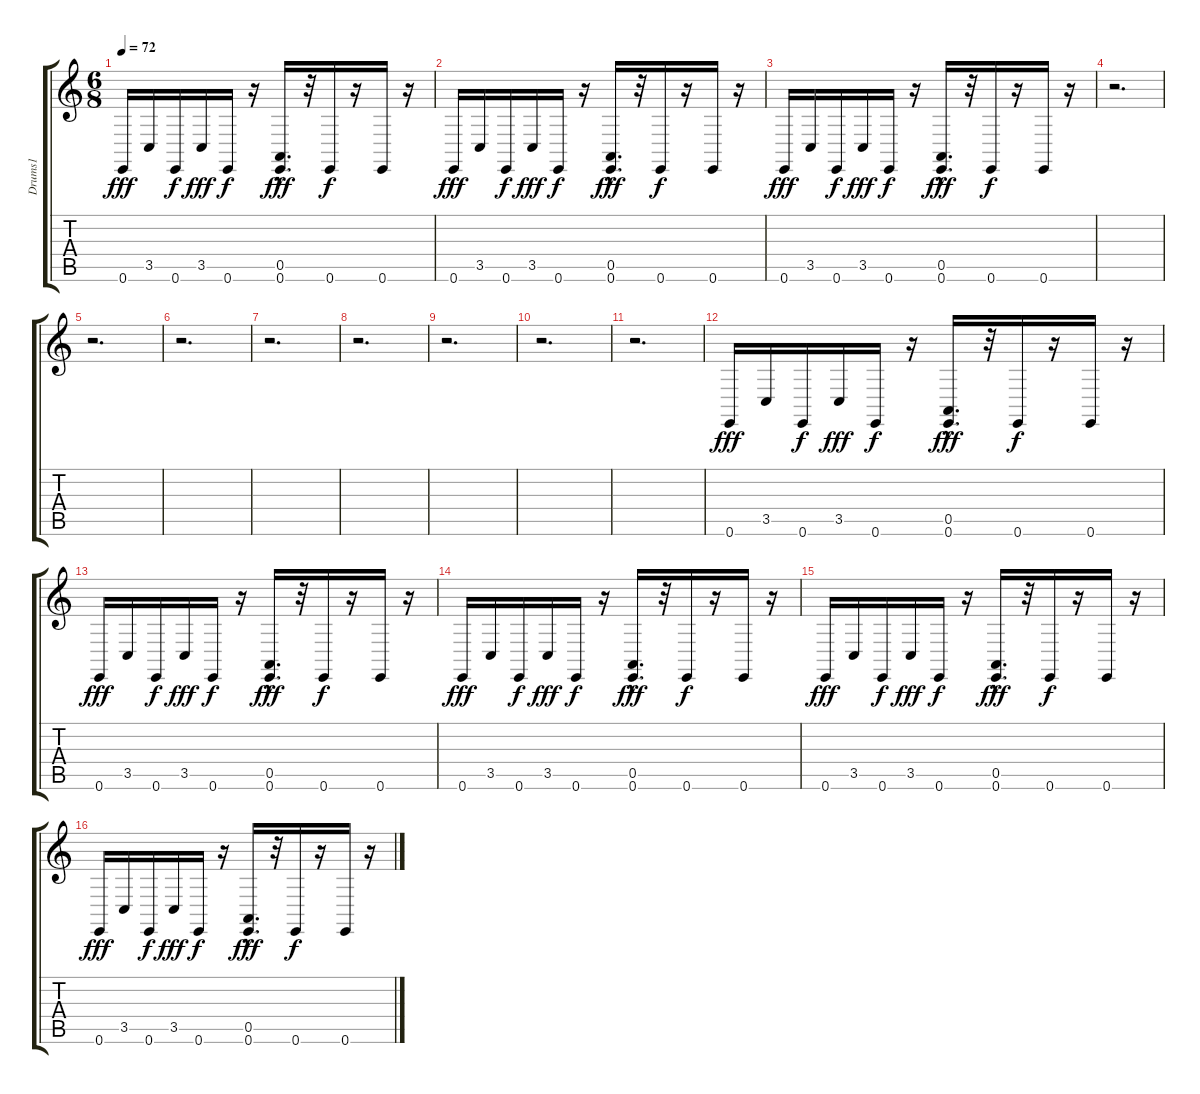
\track ("Drums1" "Drums1") {instrument melodictom}
\staff {score tabs}
\tuning (E4 B3 G3 D3 A2 E2) {hide}
\ts (6 8)
\tempo 72
\clef g2
\ks c
0.6.16{dy fff} 3.5.16 0.6.16{dy f} 3.5.16{dy fff} 0.6.16{dy f} r.16 (0.5{hac} 0.6).16{d dy fff} r.32 0.6.16{dy f} r.16 0.6.16 r.16 |
0.6.16{dy fff} 3.5.16 0.6.16{dy f} 3.5.16{dy fff} 0.6.16{dy f} r.16 (0.5{hac} 0.6).16{d dy fff} r.32 0.6.16{dy f} r.16 0.6.16 r.16 |
0.6.16{dy fff} 3.5.16 0.6.16{dy f} 3.5.16{dy fff} 0.6.16{dy f} r.16 (0.5{hac} 0.6).16{d dy fff} r.32 0.6.16{dy f} r.16 0.6.16 r.16 |
r.2{d} |
r.2{d} |
r.2{d} |
r.2{d} |
r.2{d} |
r.2{d} |
r.2{d} |
r.2{d} |
0.6.16{dy fff} 3.5.16 0.6.16{dy f} 3.5.16{dy fff} 0.6.16{dy f} r.16 (0.5{hac} 0.6).16{d dy fff} r.32 0.6.16{dy f} r.16 0.6.16 r.16 |
0.6.16{dy fff} 3.5.16 0.6.16{dy f} 3.5.16{dy fff} 0.6.16{dy f} r.16 (0.5{hac} 0.6).16{d dy fff} r.32 0.6.16{dy f} r.16 0.6.16 r.16 |
0.6.16{dy fff} 3.5.16 0.6.16{dy f} 3.5.16{dy fff} 0.6.16{dy f} r.16 (0.5{hac} 0.6).16{d dy fff} r.32 0.6.16{dy f} r.16 0.6.16 r.16 |
0.6.16{dy fff} 3.5.16 0.6.16{dy f} 3.5.16{dy fff} 0.6.16{dy f} r.16 (0.5{hac} 0.6).16{d dy fff} r.32 0.6.16{dy f} r.16 0.6.16 r.16 |
0.6.16{dy fff} 3.5.16 0.6.16{dy f} 3.5.16{dy fff} 0.6.16{dy f} r.16 (0.5{hac} 0.6).16{d dy fff} r.32 0.6.16{dy f} r.16 0.6.16 r.16
